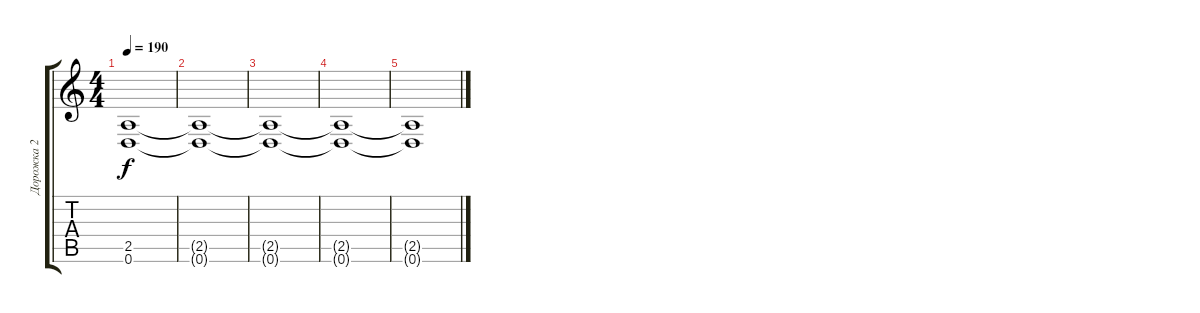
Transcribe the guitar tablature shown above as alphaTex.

\track ("Дорожка 2" "Дорожка 2") {instrument distortionguitar}
\staff {score tabs}
\tuning (D4 A3 F3 C3 G2 D2) {hide}
\ts (4 4)
\tempo 190
\clef g2
\ks c
(2.5{t} 0.6{t}).1{dy f} |
(2.5{t} 0.6{t}).1 |
(2.5{t} 0.6{t}).1 |
(2.5{t} 0.6{t}).1 |
(2.5{t} 0.6{t}).1
